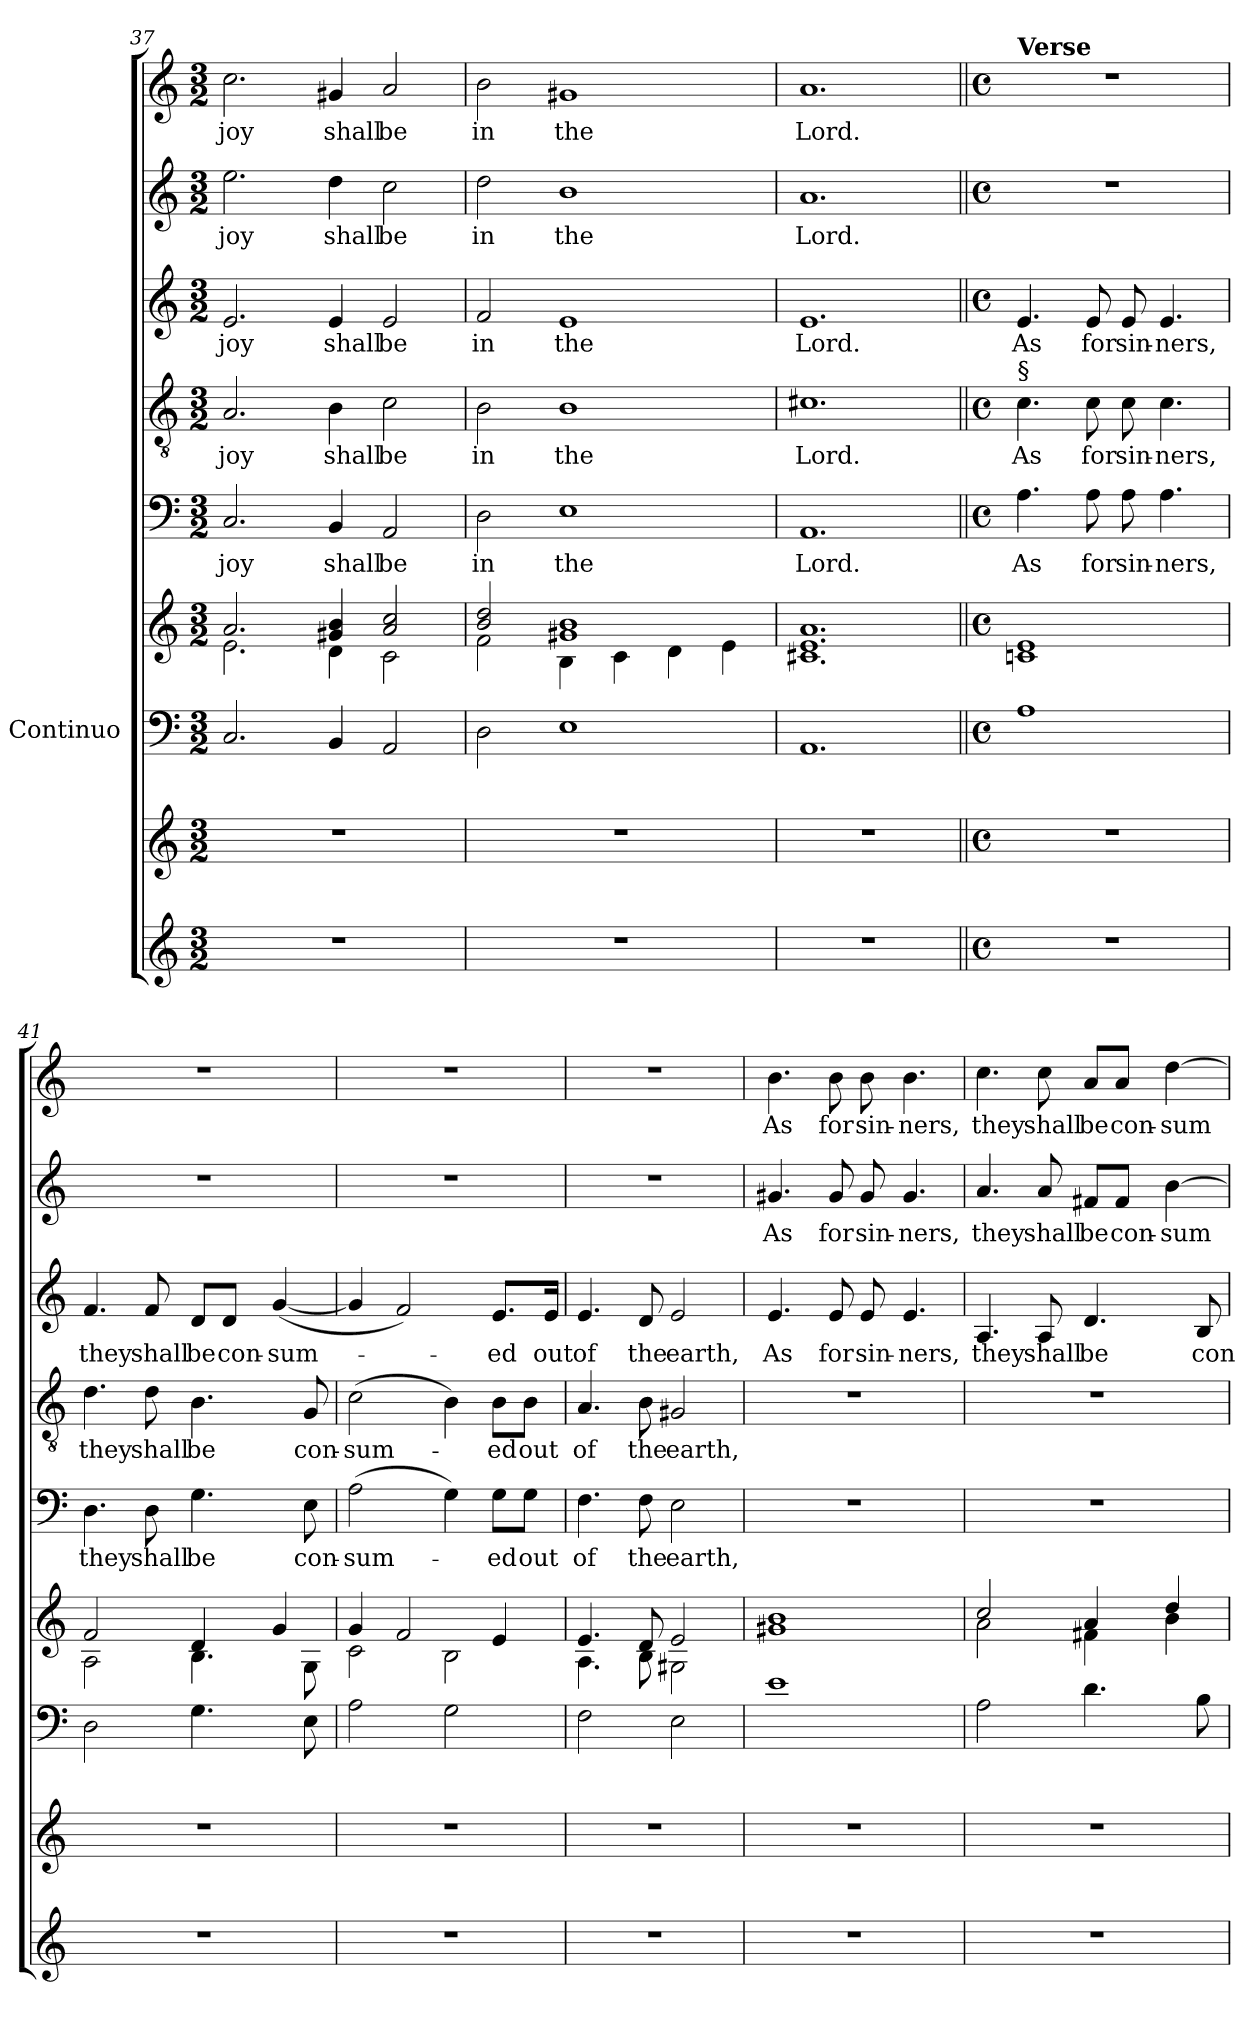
**kern	**kern	**kern	**kern	**kern	**text	**kern	**text	**kern	**text	**kern	**text	**kern	**text
*part7	*part7	*part6	*part6	*part5	*part5	*part4	*part4	*part3	*part3	*part2	*part2	*part1	*part1
*staff9	*staff8	*staff7	*staff6	*staff5	*staff5	*staff4	*staff4	*staff3	*staff3	*staff2	*staff2	*staff1	*staff1
*	*	*I"Continuo	*	*	*	*	*	*	*	*	*	*	*
*clefG2	*clefG2	*clefF4	*clefG2	*clefF4	*	*clefGv2	*	*clefG2	*	*clefG2	*	*clefG2	*
*k[]	*k[]	*k[]	*k[]	*k[]	*	*k[]	*	*k[]	*	*k[]	*	*k[]	*
*a:	*a:	*a:	*a:	*a:	*	*a:	*	*a:	*	*a:	*	*a:	*
*M3/2	*M3/2	*M3/2	*M3/2	*M3/2	*	*M3/2	*	*M3/2	*	*M3/2	*	*M3/2	*
=37	=37	=37	=37	=37	=37	=37	=37	=37	=37	=37	=37	=37	=37
!LO:N:vis=1	!LO:N:vis=1	!	!	!	!LO:LY:b	!	!LO:LY:b	!	!LO:LY:b	!	!LO:LY:b	!	!LO:LY:b
*	*	*	*^	*	*	*	*	*	*	*	*	*	*
1.r	1.r	2.C/	2.a/	2.e\	2.C/	joy	2.A/	joy	2.e/	joy	2.ee\	joy	2.cc\	joy
!	!	!	!	!	!	!LO:LY:b	!	!LO:LY:b	!	!LO:LY:b	!	!LO:LY:b	!	!LO:LY:b
.	.	4BB/	4g#X/ 4b/	4d\	4BB/	shall	4B\	shall	4e/	shall	4dd\	shall	4g#X/	shall
!	!	!	!	!	!	!LO:LY:b	!	!LO:LY:b	!	!LO:LY:b	!	!LO:LY:b	!	!LO:LY:b
.	.	2AA/	2a/ 2cc/	2c\	2AA/	be	2c\	be	2e/	be	2cc\	be	2a/	be
=38	=38	=38	=38	=38	=38	=38	=38	=38	=38	=38	=38	=38	=38	=38
!LO:N:vis=1	!LO:N:vis=1	!	!	!	!	!LO:LY:b	!	!LO:LY:b	!	!LO:LY:b	!	!LO:LY:b	!	!LO:LY:b
1.r	1.r	2D\	2b/ 2dd/	2f\	2D\	in	2B\	in	2f/	in	2dd\	in	2b\	in
!	!	!	!	!	!	!LO:LY:b	!	!LO:LY:b	!	!LO:LY:b	!	!LO:LY:b	!	!LO:LY:b
.	.	1E	1g#X 1b	4B\	1E	the	1B	the	1e	the	1b	the	1g#X	the
.	.	.	.	4c\	.	.	.	.	.	.	.	.	.	.
.	.	.	.	4d\	.	.	.	.	.	.	.	.	.	.
.	.	.	.	4e\	.	.	.	.	.	.	.	.	.	.
=39	=39	=39	=39	=39	=39	=39	=39	=39	=39	=39	=39	=39	=39	=39
!LO:N:vis=1	!LO:N:vis=1	!	!	!	!	!LO:LY:b	!	!LO:LY:b	!	!LO:LY:b	!	!LO:LY:b	!	!LO:LY:b
1.r	1.r	1.AA	1.e 1.a	1.c#X	1.AA	Lord.	1.c#X	Lord.	1.e	Lord.	1.a	Lord.	1.a	Lord.
!!LO:PB:g=z
=40||	=40||	=40||	=40||	=40||	=40||	=40||	=40||	=40||	=40||	=40||	=40||	=40||	=40||	=40||
*M4/4	*M4/4	*M4/4	*M4/4	*	*M4/4	*	*M4/4	*	*M4/4	*	*M4/4	*	*M4/4	*
*met(c)	*met(c)	*met(c)	*met(c)	*	*met(c)	*	*met(c)	*	*met(c)	*	*met(c)	*	*met(c)	*
!	!	!	!	!	!	!	!	!	!	!	!	!	!LO:TX:a:B:t=Verse	!
!	!	!	!	!	!	!	!LO:TX:a:t=§	!	!	!	!	!	!	!
!	!	!	!	!	!	!LO:LY:b	!	!LO:LY:b	!	!LO:LY:b	!	!	!	!
1r	1r	1A	1e	1cn	4.A\	As	4.c\	As	4.e/	As	1r	.	1r	.
!	!	!	!	!	!	!LO:LY:b	!	!LO:LY:b	!	!LO:LY:b	!	!	!	!
.	.	.	.	.	8A\	for	8c\	for	8e/	for	.	.	.	.
!	!	!	!	!	!	!LO:LY:b	!	!LO:LY:b	!	!LO:LY:b	!	!	!	!
.	.	.	.	.	8A\	sin-	8c\	sin-	8e/	sin-	.	.	.	.
!	!	!	!	!	!	!LO:LY:b	!	!LO:LY:b	!	!LO:LY:b	!	!	!	!
.	.	.	.	.	4.A\	-ners,	4.c\	-ners,	4.e/	-ners,	.	.	.	.
=41	=41	=41	=41	=41	=41	=41	=41	=41	=41	=41	=41	=41	=41	=41
!	!	!	!	!	!	!LO:LY:b	!	!LO:LY:b	!	!LO:LY:b	!	!	!	!
1r	1r	2D\	2f/	2A\	4.D\	they	4.d\	they	4.f/	they	1r	.	1r	.
!	!	!	!	!	!	!LO:LY:b	!	!LO:LY:b	!	!LO:LY:b	!	!	!	!
.	.	.	.	.	8D\	shall	8d\	shall	8f/	shall	.	.	.	.
!	!	!	!	!	!	!LO:LY:b	!	!LO:LY:b	!	!LO:LY:b	!	!	!	!
.	.	4.G\	4d/	4.B\	4.G\	be	4.B\	be	8d/L	be	.	.	.	.
!	!	!	!	!	!	!	!	!	!	!LO:LY:b	!	!	!	!
.	.	.	.	.	.	.	.	.	8d/J	con-	.	.	.	.
!	!	!	!	!	!	!	!	!	!	!LO:LY:b	!	!	!	!
.	.	.	4g/	.	.	.	.	.	(<[<4g/	-sum-	.	.	.	.
!	!	!	!	!	!	!LO:LY:b	!	!LO:LY:b	!	!	!	!	!	!
.	.	8E\	.	8G\	8E\	con-	8G/	con-	.	.	.	.	.	.
=42	=42	=42	=42	=42	=42	=42	=42	=42	=42	=42	=42	=42	=42	=42
!	!	!	!	!	!	!LO:LY:b	!	!LO:LY:b	!	!	!	!	!	!
1r	1r	2A\	4g/	2c\	(>2A\	-sum-	(>2c\	-sum-	4g/]	.	1r	.	1r	.
.	.	.	2f/	.	.	.	.	.	2f/)	.	.	.	.	.
.	.	2G\	.	2B\	4G\)	.	4B\)	.	.	.	.	.	.	.
!	!	!	!	!	!	!LO:LY:b	!	!LO:LY:b	!	!LO:LY:b	!	!	!	!
.	.	.	4e/	.	8G\L	-ed	8B\L	-ed	8.e/L	-ed	.	.	.	.
!	!	!	!	!	!	!LO:LY:b	!	!LO:LY:b	!	!	!	!	!	!
.	.	.	.	.	8G\J	out	8B\J	out	.	.	.	.	.	.
!	!	!	!	!	!	!	!	!	!	!LO:LY:b	!	!	!	!
.	.	.	.	.	.	.	.	.	16e/Jk	out	.	.	.	.
=43	=43	=43	=43	=43	=43	=43	=43	=43	=43	=43	=43	=43	=43	=43
!	!	!	!	!	!	!LO:LY:b	!	!LO:LY:b	!	!LO:LY:b	!	!	!	!
1r	1r	2F\	4.e/	4.A\	4.F\	of	4.A/	of	4.e/	of	1r	.	1r	.
!	!	!	!	!	!	!LO:LY:b	!	!LO:LY:b	!	!LO:LY:b	!	!	!	!
.	.	.	8d/	8B\	8F\	the	8B\	the	8d/	the	.	.	.	.
!	!	!	!	!	!	!LO:LY:b	!	!LO:LY:b	!	!LO:LY:b	!	!	!	!
.	.	2E\	2e/	2G#X\	2E\	earth,	2G#X/	earth,	2e/	earth,	.	.	.	.
!!LO:LB:g=z
=44	=44	=44	=44	=44	=44	=44	=44	=44	=44	=44	=44	=44	=44	=44
!	!	!	!	!	!	!	!	!	!	!LO:LY:b	!	!LO:LY:b	!	!LO:LY:b
*	*	*	*v	*v	*	*	*	*	*	*	*	*	*	*
1r	1r	1e	1g#X 1b	1r	.	1r	.	4.e/	As	4.g#X/	As	4.b\	As
!	!	!	!	!	!	!	!	!	!LO:LY:b	!	!LO:LY:b	!	!LO:LY:b
.	.	.	.	.	.	.	.	8e/	for	8g#/	for	8b\	for
!	!	!	!	!	!	!	!	!	!LO:LY:b	!	!LO:LY:b	!	!LO:LY:b
.	.	.	.	.	.	.	.	8e/	sin-	8g#/	sin-	8b\	sin-
!	!	!	!	!	!	!	!	!	!LO:LY:b	!	!LO:LY:b	!	!LO:LY:b
.	.	.	.	.	.	.	.	4.e/	-ners,	4.g#/	-ners,	4.b\	-ners,
=45	=45	=45	=45	=45	=45	=45	=45	=45	=45	=45	=45	=45	=45
*	*	*	*^	*	*	*	*	*	*	*	*	*	*
!	!	!	!	!	!	!	!	!	!	!LO:LY:b	!	!LO:LY:b	!	!LO:LY:b
1r	1r	2A\	2cc/	2a\	1r	.	1r	.	4.A/	they	4.a/	they	4.cc\	they
!	!	!	!	!	!	!	!	!	!	!LO:LY:b	!	!LO:LY:b	!	!LO:LY:b
.	.	.	.	.	.	.	.	.	8A/	shall	8a/	shall	8cc\	shall
!	!	!	!	!	!	!	!	!	!	!LO:LY:b	!	!LO:LY:b	!	!LO:LY:b
.	.	4.d\	4a/	4f#X\	.	.	.	.	4.d/	be	8f#X/L	be	8a/L	be
!	!	!	!	!	!	!	!	!	!	!	!	!LO:LY:b	!	!LO:LY:b
.	.	.	.	.	.	.	.	.	.	.	8f#/J	con-	8a/J	con-
!	!	!	!	!	!	!	!	!	!	!	!	!LO:LY:b	!	!LO:LY:b
.	.	.	4dd/	4b\	.	.	.	.	.	.	[>4b\	-sum-	[>4dd\	-sum-
!	!	!	!	!	!	!	!	!	!	!LO:LY:b	!	!	!	!
.	.	8B\	.	.	.	.	.	.	8B/	con-	.	.	.	.
*	*	*	*v	*v	*	*	*	*	*	*	*	*	*	*
=	=	=	=	=	=	=	=	=	=	=	=	=	=
*-	*-	*-	*-	*-	*-	*-	*-	*-	*-	*-	*-	*-	*-
